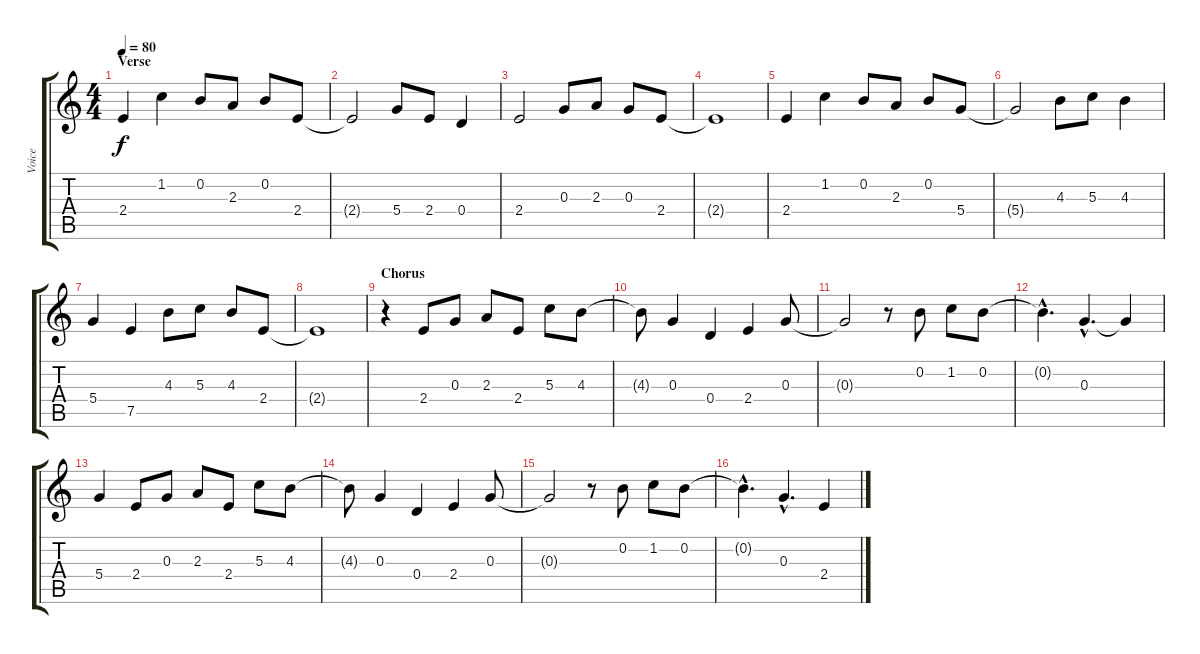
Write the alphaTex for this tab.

\track ("Voice" "Voice") {instrument contrabass}
\staff {score tabs}
\tuning (E4 B3 G3 D3 A2 E2) {hide}
\ts (4 4)
\section ("" "Verse")
\tempo 80
\clef g2
\ks c
2.4.4{dy f} 1.2.4 0.2.8 2.3.8 0.2.8 2.4.8 |
2.4{t}.2 5.4.8 2.4.8 0.4.4 |
2.4.2 0.3.8 2.3.8 0.3.8 2.4.8 |
2.4{t}.1 |
2.4.4 1.2.4 0.2.8 2.3.8 0.2.8 5.4.8 |
5.4{t}.2 4.3.8 5.3.8 4.3.4 |
5.4.4 7.5.4 4.3.8 5.3.8 4.3.8 2.4.8 |
2.4{t}.1 |
\section ("" "Chorus")
r.4 2.4.8 0.3.8 2.3.8 2.4.8 5.3.8 4.3.8 |
4.3{t}.8 0.3.4 0.4.4 2.4.4 0.3.8 |
0.3{t}.2 r.8 0.2.8 1.2.8 0.2.8 |
0.2{hac t}.4{d} 0.3{hac}.4{d} 0.3{t}.4 |
5.4.4 2.4.8 0.3.8 2.3.8 2.4.8 5.3.8 4.3.8 |
4.3{t}.8 0.3.4 0.4.4 2.4.4 0.3.8 |
0.3{t}.2 r.8 0.2.8 1.2.8 0.2.8 |
0.2{hac t}.4{d} 0.3{hac}.4{d} 2.4.4
